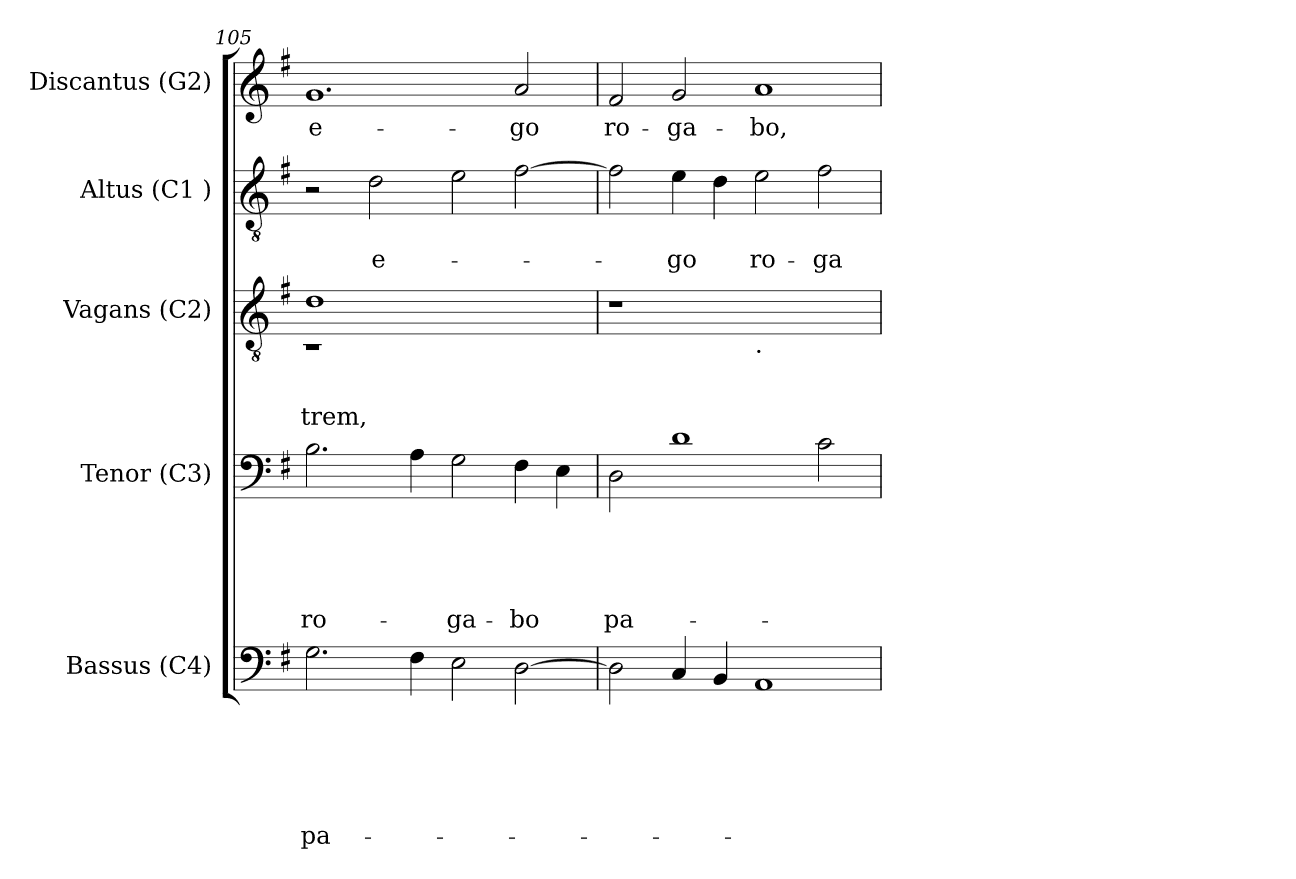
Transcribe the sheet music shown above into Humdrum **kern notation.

**kern	**text	**text	**text	**text	**text	**text	**kern	**text	**text	**text	**text	**text	**kern	**text	**text	**text	**kern	**text	**text	**kern	**text
*part5	*part5	*part5	*part5	*part5	*part5	*part5	*part4	*part4	*part4	*part4	*part4	*part4	*part3	*part3	*part3	*part3	*part2	*part2	*part2	*part1	*part1
*staff5	*staff5	*staff5	*staff5	*staff5	*staff5	*staff5	*staff4	*staff4	*staff4	*staff4	*staff4	*staff4	*staff3	*staff3	*staff3	*staff3	*staff2	*staff2	*staff2	*staff1	*staff1
*I"Bassus (C4)	*	*	*	*	*	*	*I"Tenor (C3)	*	*	*	*	*	*I"Vagans (C2)	*	*	*	*I"Altus (C1 )	*	*	*I"Discantus (G2)	*
*I'B.	*	*	*	*	*	*	*I'T.	*	*	*	*	*	*I'V.	*	*	*	*I'A.	*	*	*I'D.	*
*clefF4	*	*	*	*	*	*	*clefF4	*	*	*	*	*	*clefGv2	*	*	*	*clefGv2	*	*	*clefG2	*
*k[f#]	*	*	*	*	*	*	*k[f#]	*	*	*	*	*	*k[f#]	*	*	*	*k[f#]	*	*	*k[f#]	*
*G:	*	*	*	*	*	*	*G:	*	*	*	*	*	*G:	*	*	*	*G:	*	*	*G:	*
=105	=105	=105	=105	=105	=105	=105	=105	=105	=105	=105	=105	=105	=105	=105	=105	=105	=105	=105	=105	=105	=105
*	*	*	*	*	*	*	*	*	*	*	*	*	*^	*	*	*	*	*	*	*	*
!	!	!	!	!	!	!LO:LY:b	!	!	!	!	!	!LO:LY:b	!	!LO:N:vis=1	!	!	!LO:LY:b	!	!	!	!	!LO:LY:b:rj
2.G\	.	.	.	.	.	pa-	2.B\	.	.	.	.	ro-	1d	0rC	.	.	-trem,	2r	.	.	1.g	e-
!	!	!	!	!	!	!	!	!	!	!	!	!	!	!	!	!	!	!	!	!LO:LY:b:rj	!	!
.	.	.	.	.	.	.	.	.	.	.	.	.	.	.	.	.	.	2d\	.	e-	.	.
4F#\	.	.	.	.	.	.	4A\	.	.	.	.	.	.	.	.	.	.	.	.	.	.	.
!	!	!	!	!	!	!	!	!	!	!	!	!LO:LY:b	!	!	!	!	!	!	!	!	!	!
2E\	.	.	.	.	.	.	2G\	.	.	.	.	-ga-	1ryy	.	.	.	.	2e\	.	.	.	.
!	!	!	!	!	!	!	!	!	!	!	!	!LO:LY:b	!	!	!	!	!	!	!	!	!	!LO:LY:b
[>2D\	.	.	.	.	.	.	4F#\	.	.	.	.	-bo	.	.	.	.	.	[>2f#\	.	.	2a/	-go
.	.	.	.	.	.	.	4E\	.	.	.	.	.	.	.	.	.	.	.	.	.	.	.
*	*	*	*	*	*	*	*	*	*	*	*	*	*v	*v	*	*	*	*	*	*	*	*
=106	=106	=106	=106	=106	=106	=106	=106	=106	=106	=106	=106	=106	=106	=106	=106	=106	=106	=106	=106	=106	=106
!	!	!	!	!	!	!	!	!	!	!	!	!LO:LY:b	!	!	!	!	!	!	!	!	!LO:LY:b
2D\]	.	.	.	.	.	.	2D\	.	.	.	.	pa-	1r	.	.	.	2f#\]	.	.	2f#/	ro-
!	!	!	!	!	!	!	!	!	!	!	!	!	!	!	!	!	!	!	!LO:LY:b	!	!LO:LY:b
4C/	.	.	.	.	.	.	1d	.	.	.	.	.	.	.	.	.	4e\	.	-go	2g/	-ga-
4BB/	.	.	.	.	.	.	.	.	.	.	.	.	.	.	.	.	4d\	.	.	.	.
!	!	!	!	!	!	!	!	!	!	!	!	!	!LO:TX:b:t=.	!	!	!	!	!	!	!	!
!	!	!	!	!	!	!	!	!	!	!	!	!	!	!	!	!	!	!	!LO:LY:b	!	!LO:LY:b
1AA	.	.	.	.	.	.	.	.	.	.	.	.	1ryy	.	.	.	2e\	.	ro-	1a	-bo,
!	!	!	!	!	!	!	!	!	!	!	!	!	!	!	!	!	!	!	!LO:LY:b	!	!
.	.	.	.	.	.	.	2c\	.	.	.	.	.	.	.	.	.	2f#\	.	-ga-	.	.
=	=	=	=	=	=	=	=	=	=	=	=	=	=	=	=	=	=	=	=	=	=
*-	*-	*-	*-	*-	*-	*-	*-	*-	*-	*-	*-	*-	*-	*-	*-	*-	*-	*-	*-	*-	*-
